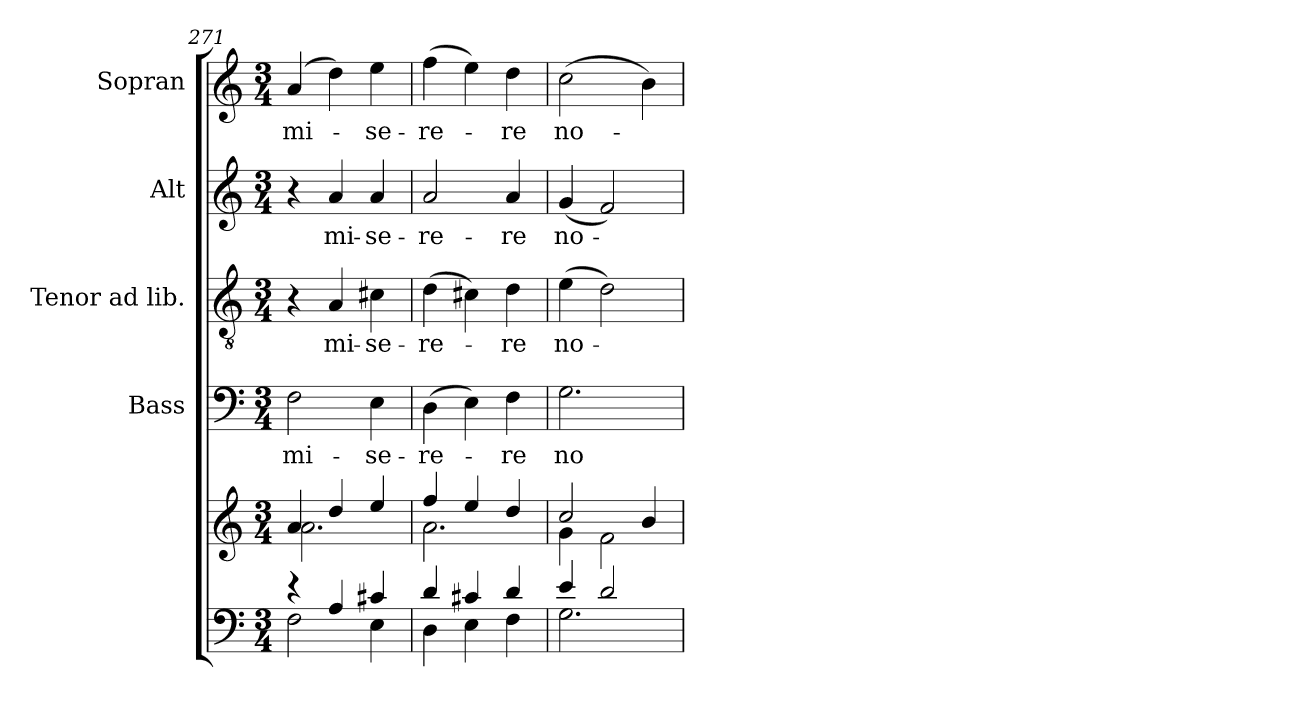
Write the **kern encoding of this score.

**kern	**kern	**kern	**text	**kern	**text	**kern	**text	**kern	**text
*part5	*part5	*part4	*part4	*part3	*part3	*part2	*part2	*part1	*part1
*staff6	*staff5	*staff4	*staff4	*staff3	*staff3	*staff2	*staff2	*staff1	*staff1
*	*	*I"Bass	*	*I"Tenor ad lib.	*	*I"Alt	*	*I"Sopran	*
*	*	*I'B.	*	*I'T.	*	*I'A.	*	*I'S.	*
*clefF4	*clefG2	*clefF4	*	*clefGv2	*	*clefG2	*	*clefG2	*
*k[]	*k[]	*k[]	*	*k[]	*	*k[]	*	*k[]	*
*C:	*C:	*C:	*	*C:	*	*C:	*	*C:	*
*M3/4	*M3/4	*M3/4	*	*M3/4	*	*M3/4	*	*M3/4	*
=271	=271	=271	=271	=271	=271	=271	=271	=271	=271
*^	*^	*	*	*	*	*	*	*	*
!	!	!	!	!	!LO:LY:b	!	!	!	!	!	!LO:LY:b
4rd	2F\	4a/	2.a\	2F\	mi-	4r	.	4r	.	(4a/	mi-
!	!	!	!	!	!	!	!LO:LY:b	!	!LO:LY:b	!	!
4A/	.	4dd/	.	.	.	4A/	mi-	4a/	mi-	4dd\)	.
!	!	!	!	!	!LO:LY:b	!	!LO:LY:b	!	!LO:LY:b	!	!LO:LY:b
4c#X/	4E\	4ee/	.	4E\	-se-	4c#X\	-se-	4a/	-se-	4ee\	-se-
=272	=272	=272	=272	=272	=272	=272	=272	=272	=272	=272	=272
!	!	!	!	!	!LO:LY:b	!	!LO:LY:b	!	!LO:LY:b	!	!LO:LY:b
4d/	4D\	4ff/	2.a\	(>4D\	-re-	(>4d\	-re-	2a/	-re-	(>4ff\	-re-
4c#X/	4E\	4ee/	.	4E\)	.	4c#X\)	.	.	.	4ee\)	.
!	!	!	!	!	!LO:LY:b	!	!LO:LY:b	!	!LO:LY:b	!	!LO:LY:b
4d/	4F\	4dd/	.	4F\	-re	4d\	-re	4a/	-re	4dd\	-re
=273	=273	=273	=273	=273	=273	=273	=273	=273	=273	=273	=273
!	!	!	!	!	!LO:LY:b	!	!LO:LY:b	!	!LO:LY:b	!	!LO:LY:b
4e/	2.G\	2cc/	4g\	2.G\	no-	(>4e\	no-	(<4g/	no-	(>2cc\	no-
2d/	.	.	2f\	.	.	2d\)	.	2f/)	.	.	.
.	.	4b/	.	.	.	.	.	.	.	4b\)	.
*v	*v	*	*	*	*	*	*	*	*	*	*
*	*v	*v	*	*	*	*	*	*	*	*
=	=	=	=	=	=	=	=	=	=
*-	*-	*-	*-	*-	*-	*-	*-	*-	*-
